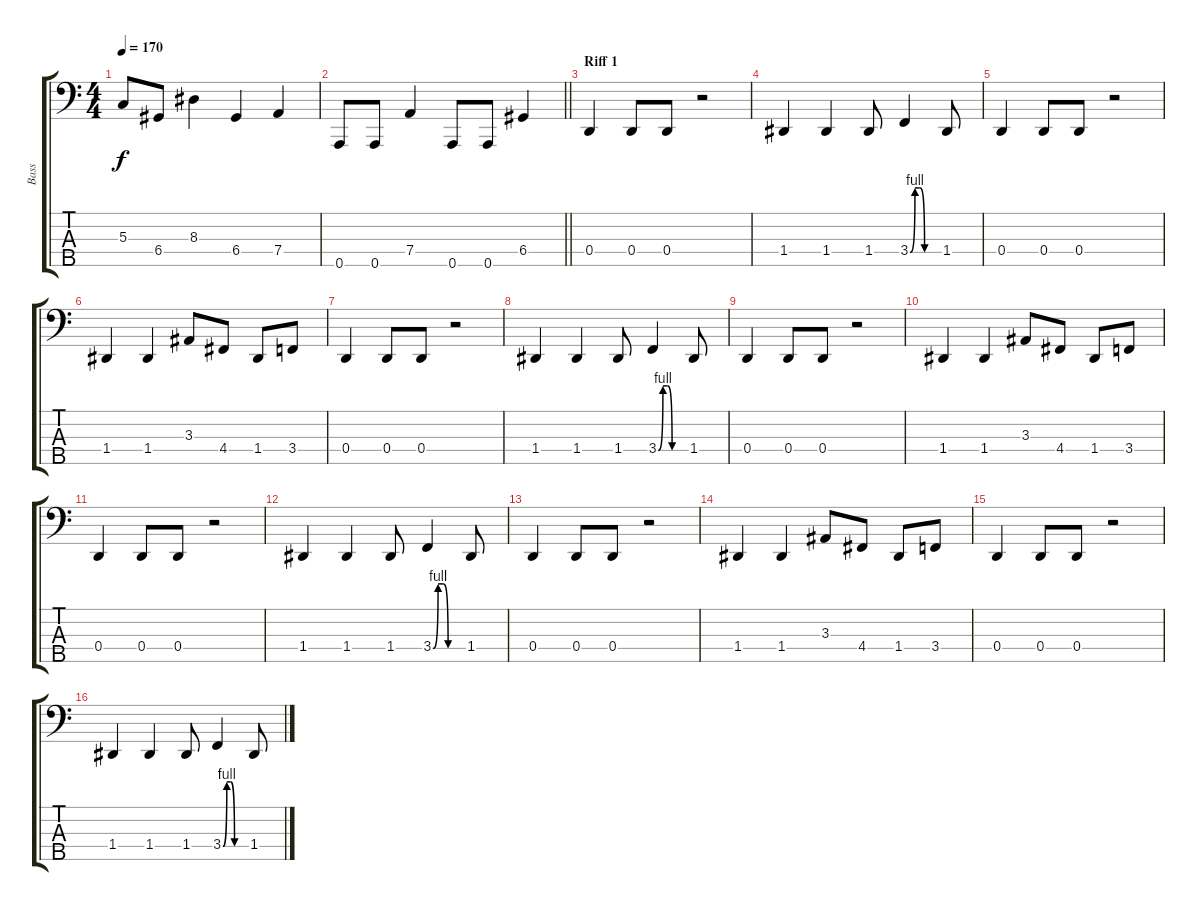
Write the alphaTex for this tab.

\track ("Bass" "Bass") {instrument electricbassfinger}
\staff {score tabs}
\tuning (F2 C2 G1 D1 A0) {hide}
\ts (4 4)
\tempo 170
\clef f4
\ks c
5.3.8{dy f} 6.4.8 8.3.4 6.4.4 7.4.4 |
\barLineRight lightlight
0.5.8 0.5.8 7.4.4 0.5.8 0.5.8 6.4.4 |
\section ("" "Riff 1")
0.4.4 0.4.8 0.4.8 r.2 |
1.4.4 1.4.4 1.4.8 3.4{be (custom 0 0 10 4 20 4 30 0 60 0)}.4 1.4.8 |
0.4.4 0.4.8 0.4.8 r.2 |
1.4.4 1.4.4 3.3.8 4.4.8 1.4.8 3.4.8 |
0.4.4 0.4.8 0.4.8 r.2 |
1.4.4 1.4.4 1.4.8 3.4{be (custom 0 0 10 4 20 4 30 0 60 0)}.4 1.4.8 |
0.4.4 0.4.8 0.4.8 r.2 |
1.4.4 1.4.4 3.3.8 4.4.8 1.4.8 3.4.8 |
0.4.4 0.4.8 0.4.8 r.2 |
1.4.4 1.4.4 1.4.8 3.4{be (custom 0 0 10 4 20 4 30 0 60 0)}.4 1.4.8 |
0.4.4 0.4.8 0.4.8 r.2 |
1.4.4 1.4.4 3.3.8 4.4.8 1.4.8 3.4.8 |
0.4.4 0.4.8 0.4.8 r.2 |
1.4.4 1.4.4 1.4.8 3.4{be (custom 0 0 10 4 20 4 30 0 60 0)}.4 1.4.8
